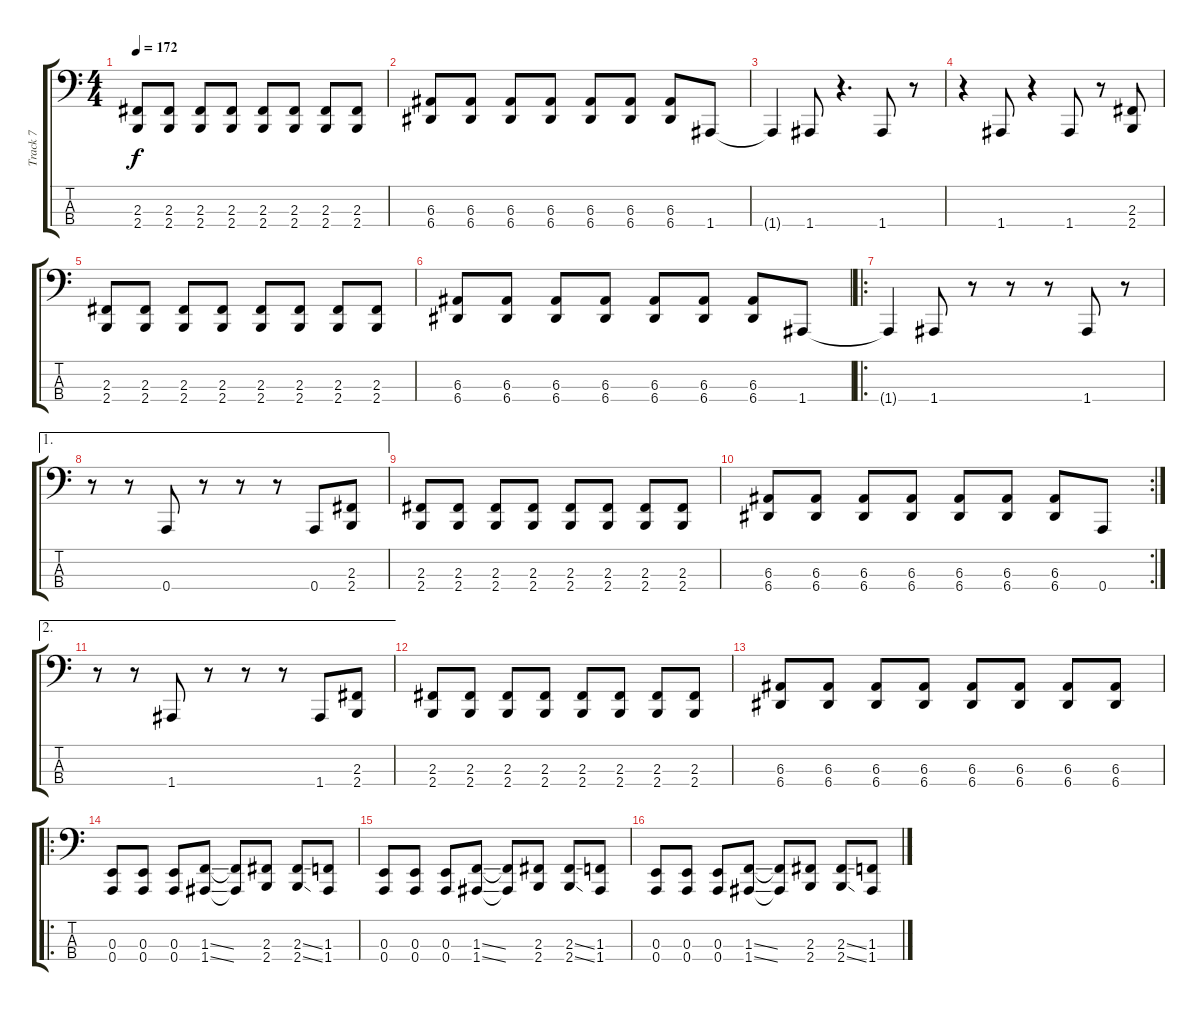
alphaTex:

\track ("Track 7" "Track 7") {instrument electricbasspick}
\staff {score tabs}
\tuning (D2 A1 E1 A0) {hide}
\ts (4 4)
\tempo 172
\clef f4
\ks c
(2.3 2.4).8{dy f} (2.3 2.4).8 (2.3 2.4).8 (2.3 2.4).8 (2.3 2.4).8 (2.3 2.4).8 (2.3 2.4).8 (2.3 2.4).8 |
(6.3 6.4).8 (6.3 6.4).8 (6.3 6.4).8 (6.3 6.4).8 (6.3 6.4).8 (6.3 6.4).8 (6.3 6.4).8 1.4.8 |
1.4{t}.4 1.4.8 r.4{d} 1.4.8 r.8 |
r.4 1.4.8 r.4 1.4.8 r.8 (2.3 2.4).8 |
(2.3 2.4).8 (2.3 2.4).8 (2.3 2.4).8 (2.3 2.4).8 (2.3 2.4).8 (2.3 2.4).8 (2.3 2.4).8 (2.3 2.4).8 |
(6.3 6.4).8 (6.3 6.4).8 (6.3 6.4).8 (6.3 6.4).8 (6.3 6.4).8 (6.3 6.4).8 (6.3 6.4).8 1.4.8 |
\ro
1.4{t}.4 1.4.8 r.8 r.8 r.8 1.4.8 r.8 |
\ae 1
r.8 r.8 0.4.8 r.8 r.8 r.8 0.4.8 (2.3 2.4).8 |
(2.3 2.4).8 (2.3 2.4).8 (2.3 2.4).8 (2.3 2.4).8 (2.3 2.4).8 (2.3 2.4).8 (2.3 2.4).8 (2.3 2.4).8 |
\rc 2
(6.3 6.4).8 (6.3 6.4).8 (6.3 6.4).8 (6.3 6.4).8 (6.3 6.4).8 (6.3 6.4).8 (6.3 6.4).8 0.4.8 |
\ae 2
r.8 r.8 1.4.8 r.8 r.8 r.8 1.4.8 (2.3 2.4).8 |
(2.3 2.4).8 (2.3 2.4).8 (2.3 2.4).8 (2.3 2.4).8 (2.3 2.4).8 (2.3 2.4).8 (2.3 2.4).8 (2.3 2.4).8 |
(6.3 6.4).8 (6.3 6.4).8 (6.3 6.4).8 (6.3 6.4).8 (6.3 6.4).8 (6.3 6.4).8 (6.3 6.4).8 (6.3 6.4).8 |
\ro
(0.3 0.4).8 (0.3 0.4).8 (0.3 0.4).8 (1.3{ss} 1.4{ss}).8 (1.3{t} 1.4{t}).8 (2.3 2.4).8 (2.3{ss} 2.4{ss}).8 (1.3 1.4).8 |
(0.3 0.4).8 (0.3 0.4).8 (0.3 0.4).8 (1.3{ss} 1.4{ss}).8 (1.3{t} 1.4{t}).8 (2.3 2.4).8 (2.3{ss} 2.4{ss}).8 (1.3 1.4).8 |
(0.3 0.4).8 (0.3 0.4).8 (0.3 0.4).8 (1.3{ss} 1.4{ss}).8 (1.3{t} 1.4{t}).8 (2.3 2.4).8 (2.3{ss} 2.4{ss}).8 (1.3 1.4).8
